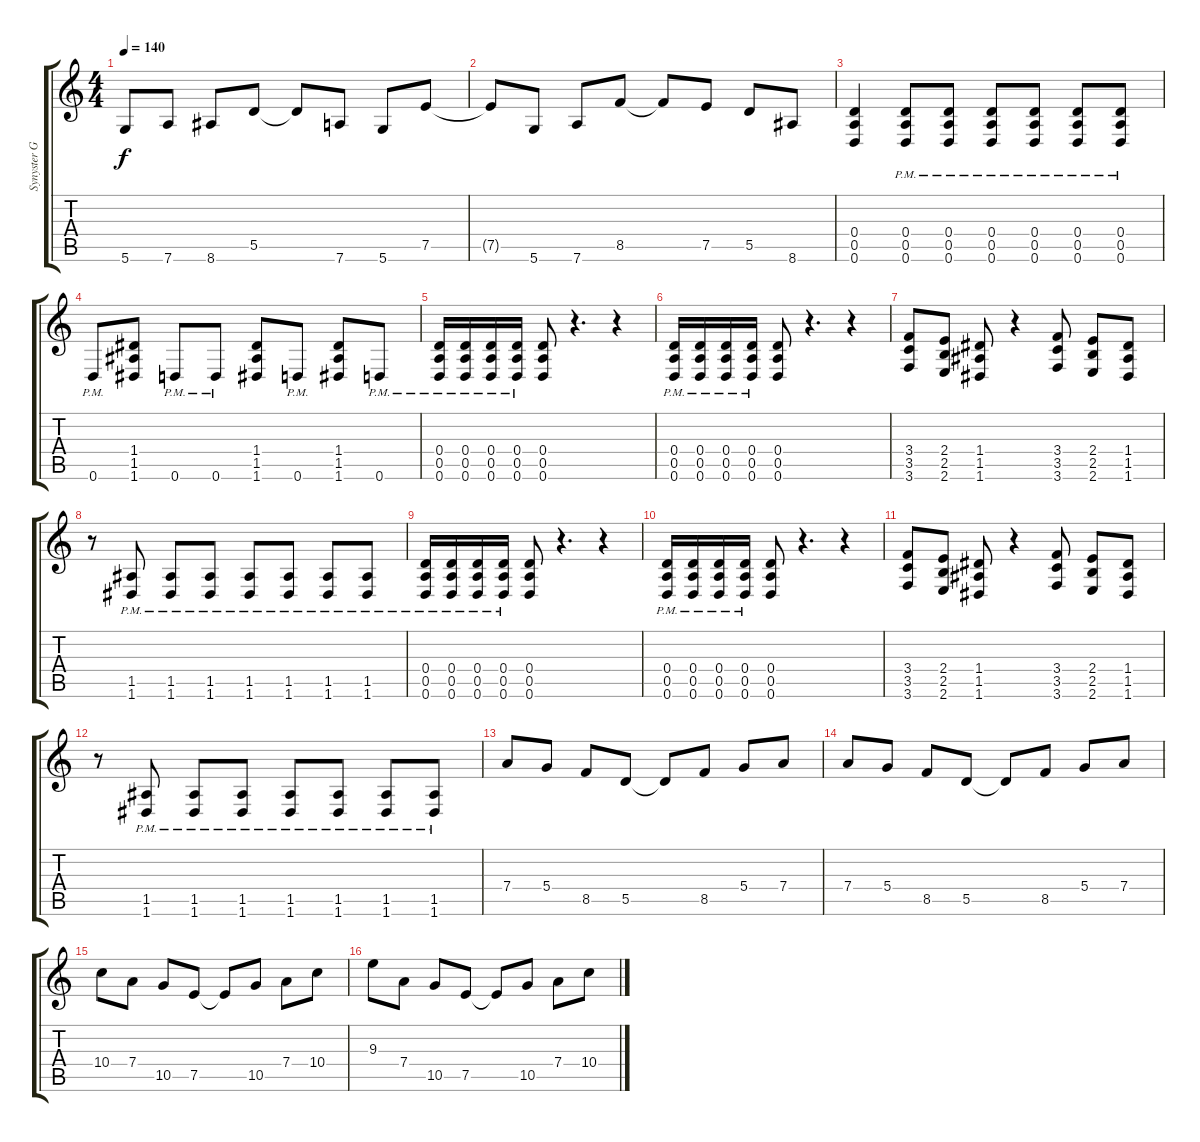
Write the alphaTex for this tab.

\track ("Synyster Gates" "Synyster G") {instrument distortionguitar}
\staff {score tabs}
\tuning (E4 B3 G3 D3 A2 D2) {hide}
\ts (4 4)
\tempo 140
\clef g2
\ks c
5.6.8{dy f} 7.6.8 8.6.8 5.5.8 5.5{t}.8 7.6.8 5.6.8 7.5.8 |
7.5{t}.8 5.6.8 7.6.8 8.5.8 8.5{t}.8 7.5.8 5.5.8 8.6.8 |
(0.4 0.5 0.6).4 (0.4{pm} 0.5{pm} 0.6{pm}).8 (0.4{pm} 0.5{pm} 0.6{pm}).8 (0.4{pm} 0.5{pm} 0.6{pm}).8 (0.4{pm} 0.5{pm} 0.6{pm}).8 (0.4{pm} 0.5{pm} 0.6{pm}).8 (0.4{pm} 0.5{pm} 0.6{pm}).8 |
0.6{pm}.8 (1.4 1.5 1.6).8 0.6{pm}.8 0.6{pm}.8 (1.4 1.5 1.6).8 0.6{pm}.8 (1.4 1.5 1.6).8 0.6{pm}.8 |
(0.4{pm} 0.5{pm} 0.6{pm}).16 (0.4{pm} 0.5{pm} 0.6{pm}).16 (0.4{pm} 0.5{pm} 0.6{pm}).16 (0.4{pm} 0.5{pm} 0.6{pm}).16 (0.4 0.5 0.6).8 r.4{d} r.4 |
(0.4{pm} 0.5{pm} 0.6{pm}).16 (0.4{pm} 0.5{pm} 0.6{pm}).16 (0.4{pm} 0.5{pm} 0.6{pm}).16 (0.4{pm} 0.5{pm} 0.6{pm}).16 (0.4 0.5 0.6).8 r.4{d} r.4 |
(3.4 3.5 3.6).8 (2.4 2.5 2.6).8 (1.4 1.5 1.6).8 r.4 (3.4 3.5 3.6).8 (2.4 2.5 2.6).8 (1.4 1.5 1.6).8 |
r.8 (1.5{pm} 1.6{pm}).8 (1.5{pm} 1.6{pm}).8 (1.5{pm} 1.6{pm}).8 (1.5{pm} 1.6{pm}).8 (1.5{pm} 1.6{pm}).8 (1.5{pm} 1.6{pm}).8 (1.5{pm} 1.6{pm}).8 |
(0.4{pm} 0.5{pm} 0.6{pm}).16 (0.4{pm} 0.5{pm} 0.6{pm}).16 (0.4{pm} 0.5{pm} 0.6{pm}).16 (0.4{pm} 0.5{pm} 0.6{pm}).16 (0.4 0.5 0.6).8 r.4{d} r.4 |
(0.4{pm} 0.5{pm} 0.6{pm}).16 (0.4{pm} 0.5{pm} 0.6{pm}).16 (0.4{pm} 0.5{pm} 0.6{pm}).16 (0.4{pm} 0.5{pm} 0.6{pm}).16 (0.4 0.5 0.6).8 r.4{d} r.4 |
(3.4 3.5 3.6).8 (2.4 2.5 2.6).8 (1.4 1.5 1.6).8 r.4 (3.4 3.5 3.6).8 (2.4 2.5 2.6).8 (1.4 1.5 1.6).8 |
r.8 (1.5{pm} 1.6{pm}).8 (1.5{pm} 1.6{pm}).8 (1.5{pm} 1.6{pm}).8 (1.5{pm} 1.6{pm}).8 (1.5{pm} 1.6{pm}).8 (1.5{pm} 1.6{pm}).8 (1.5{pm} 1.6{pm}).8 |
7.4.8 5.4.8 8.5.8 5.5.8 5.5{t}.8 8.5.8 5.4.8 7.4.8 |
7.4.8 5.4.8 8.5.8 5.5.8 5.5{t}.8 8.5.8 5.4.8 7.4.8 |
10.4.8 7.4.8 10.5.8 7.5.8 7.5{t}.8 10.5.8 7.4.8 10.4.8 |
9.3.8 7.4.8 10.5.8 7.5.8 7.5{t}.8 10.5.8 7.4.8 10.4.8
